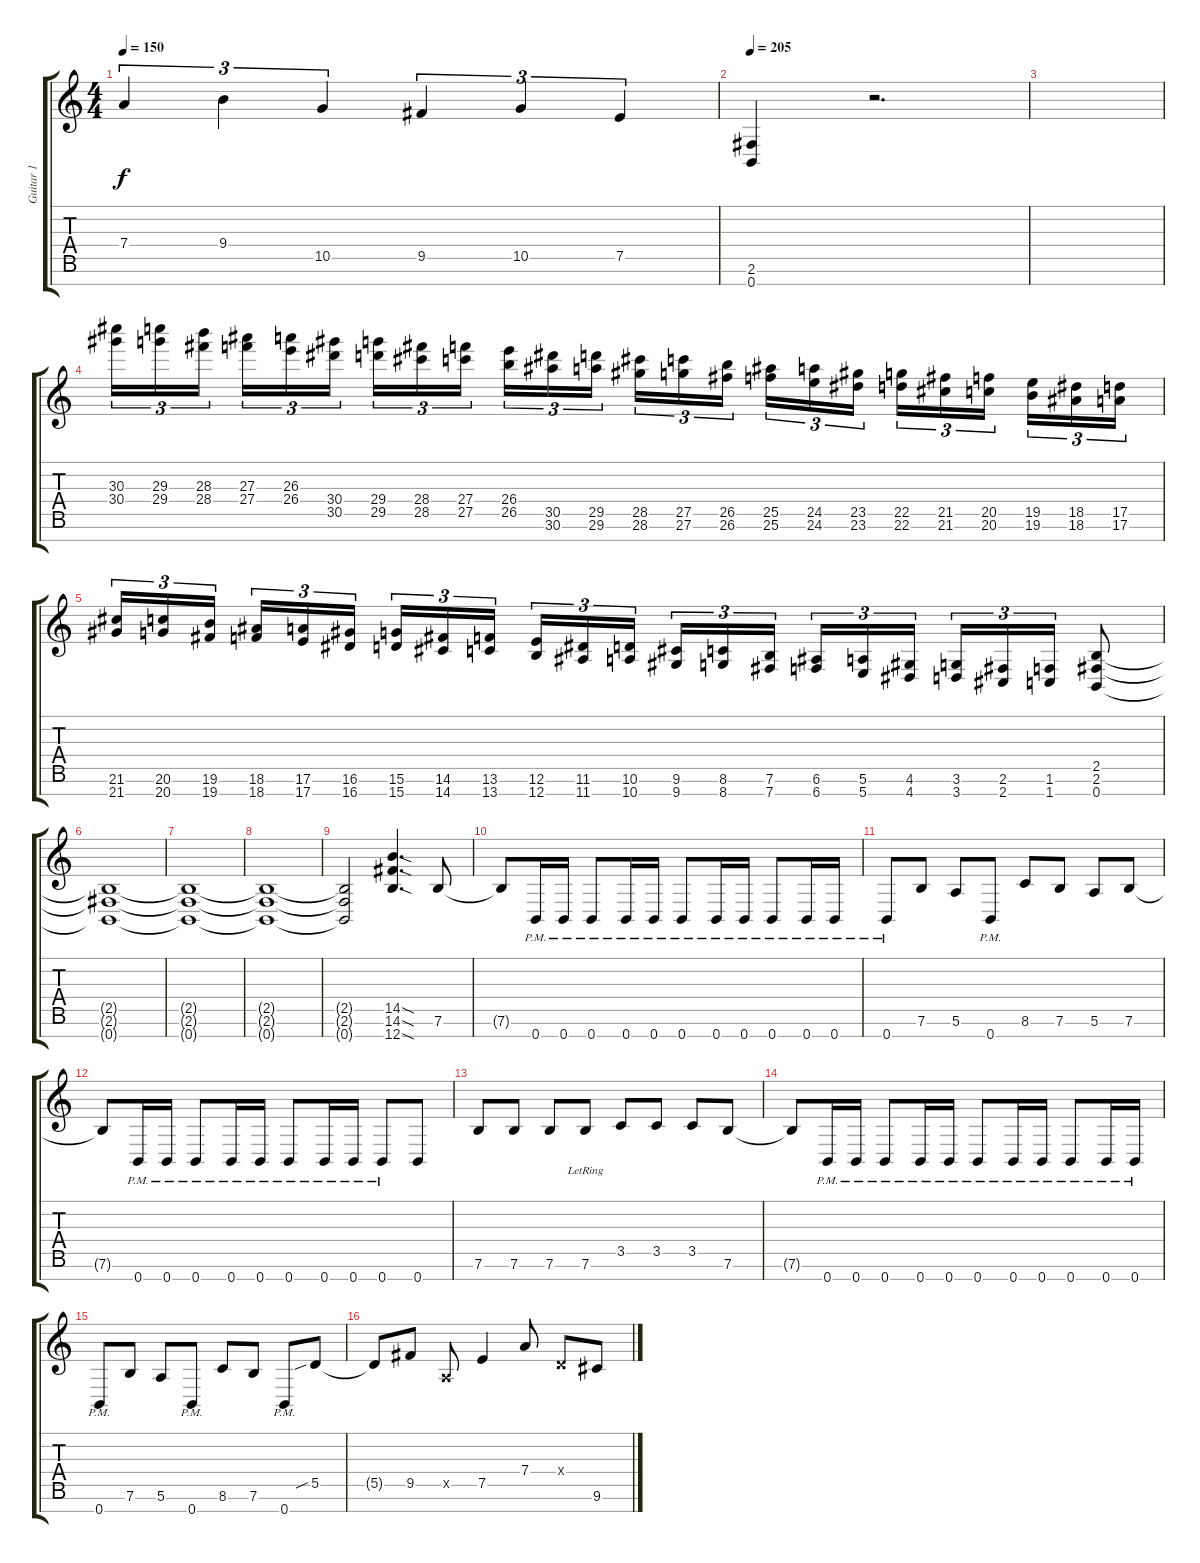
\track ("Guitar 1" "Guitar 1") {instrument distortionguitar}
\staff {score tabs}
\tuning (E4 B3 G3 D3 A2 E2 B1) {hide}
\ts (4 4)
\tempo 150
\clef g2
\ks c
7.4.4{tu (3 2) dy f} 9.4.4{tu (3 2)} 10.5.4{tu (3 2)} 9.5.4{tu (3 2)} 10.5.4{tu (3 2)} 7.5.4{tu (3 2)} |
\tempo 205
(2.6 0.7).4 r.2{d} |
|
(30.3 30.4).16{tu (3 2)} (29.3 29.4).16{tu (3 2)} (28.3 28.4).16{tu (3 2) beam splitsecondary} (27.3 27.4).16{tu (3 2)} (26.3 26.4).16{tu (3 2)} (30.4 30.5).16{tu (3 2)} (29.4 29.5).16{tu (3 2)} (28.4 28.5).16{tu (3 2)} (27.4 27.5).16{tu (3 2) beam splitsecondary} (26.4 26.5).16{tu (3 2)} (30.5 30.6).16{tu (3 2)} (29.5 29.6).16{tu (3 2)} (28.5 28.6).16{tu (3 2)} (27.5 27.6).16{tu (3 2)} (26.5 26.6).16{tu (3 2) beam splitsecondary} (25.5 25.6).16{tu (3 2)} (24.5 24.6).16{tu (3 2)} (23.5 23.6).16{tu (3 2)} (22.5 22.6).16{tu (3 2)} (21.5 21.6).16{tu (3 2)} (20.5 20.6).16{tu (3 2) beam splitsecondary} (19.5 19.6).16{tu (3 2)} (18.5 18.6).16{tu (3 2)} (17.5 17.6).16{tu (3 2)} |
(21.6 21.7).16{tu (3 2)} (20.6 20.7).16{tu (3 2)} (19.6 19.7).16{tu (3 2) beam splitsecondary} (18.6 18.7).16{tu (3 2)} (17.6 17.7).16{tu (3 2)} (16.6 16.7).16{tu (3 2)} (15.6 15.7).16{tu (3 2)} (14.6 14.7).16{tu (3 2)} (13.6 13.7).16{tu (3 2) beam splitsecondary} (12.6 12.7).16{tu (3 2)} (11.6 11.7).16{tu (3 2)} (10.6 10.7).16{tu (3 2)} (9.6 9.7).16{tu (3 2)} (8.6 8.7).16{tu (3 2)} (7.6 7.7).16{tu (3 2) beam splitsecondary} (6.6 6.7).16{tu (3 2)} (5.6 5.7).16{tu (3 2)} (4.6 4.7).16{tu (3 2)} (3.6 3.7).16{tu (3 2)} (2.6 2.7).16{tu (3 2)} (1.6 1.7).16{tu (3 2)} (2.5 2.6 0.7).8 |
(2.5{t} 2.6{t} 0.7{t}).1 |
(2.5{t} 2.6{t} 0.7{t}).1 |
(2.5{t} 2.6{t} 0.7{t}).1 |
(2.5{t} 2.6{t} 0.7{t}).2 (14.5{sod} 14.6{sod} 12.7{sod}).4{d} 7.6.8 |
7.6{t}.8 0.7{pm}.16 0.7{pm}.16 0.7{pm}.8 0.7{pm}.16 0.7{pm}.16 0.7{pm}.8 0.7{pm}.16 0.7{pm}.16 0.7{pm}.8 0.7{pm}.16 0.7{pm}.16 |
0.7{pm}.8 7.6.8 5.6.8 0.7{pm}.8 8.6.8 7.6.8 5.6.8 7.6.8 |
7.6{t}.8 0.7{pm}.16 0.7{pm}.16 0.7{pm}.8 0.7{pm}.16 0.7{pm}.16 0.7{pm}.8 0.7{pm}.16 0.7{pm}.16 0.7{pm}.8 0.7.8 |
7.6.8 7.6.8 7.6.8 7.6{lr}.8 3.5.8 3.5.8 3.5.8 7.6.8 |
7.6{t}.8 0.7{pm}.16 0.7{pm}.16 0.7{pm}.8 0.7{pm}.16 0.7{pm}.16 0.7{pm}.8 0.7{pm}.16 0.7{pm}.16 0.7{pm}.8 0.7{pm}.16 0.7{pm}.16 |
0.7{pm}.8 7.6.8 5.6.8 0.7{pm}.8 8.6.8 7.6.8 0.7{pm}.8 5.5{sib}.8 |
5.5{t}.8 9.5.8 0.5{x}.8 7.5.4 7.4.8 0.4{x}.8 9.6.8
